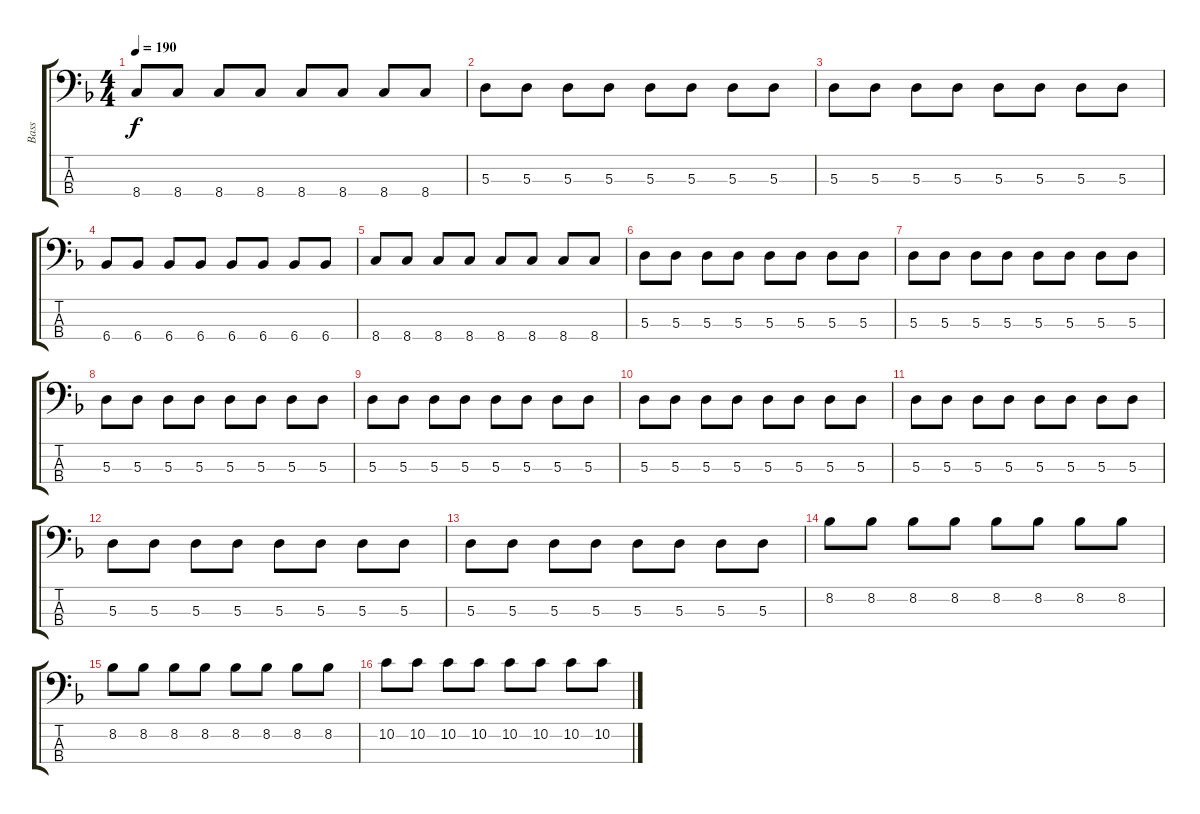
\track ("Bass" "Bass") {instrument electricbassfinger}
\staff {score tabs}
\tuning (G2 D2 A1 E1) {hide}
\ts (4 4)
\tempo 190
\clef f4
\ks f
8.4.8{dy f} 8.4.8 8.4.8 8.4.8 8.4.8 8.4.8 8.4.8 8.4.8 |
5.3.8 5.3.8 5.3.8 5.3.8 5.3.8 5.3.8 5.3.8 5.3.8 |
5.3.8 5.3.8 5.3.8 5.3.8 5.3.8 5.3.8 5.3.8 5.3.8 |
6.4.8 6.4.8 6.4.8 6.4.8 6.4.8 6.4.8 6.4.8 6.4.8 |
8.4.8 8.4.8 8.4.8 8.4.8 8.4.8 8.4.8 8.4.8 8.4.8 |
5.3.8 5.3.8 5.3.8 5.3.8 5.3.8 5.3.8 5.3.8 5.3.8 |
5.3.8 5.3.8 5.3.8 5.3.8 5.3.8 5.3.8 5.3.8 5.3.8 |
5.3.8 5.3.8 5.3.8 5.3.8 5.3.8 5.3.8 5.3.8 5.3.8 |
5.3.8 5.3.8 5.3.8 5.3.8 5.3.8 5.3.8 5.3.8 5.3.8 |
5.3.8 5.3.8 5.3.8 5.3.8 5.3.8 5.3.8 5.3.8 5.3.8 |
5.3.8 5.3.8 5.3.8 5.3.8 5.3.8 5.3.8 5.3.8 5.3.8 |
5.3.8 5.3.8 5.3.8 5.3.8 5.3.8 5.3.8 5.3.8 5.3.8 |
5.3.8 5.3.8 5.3.8 5.3.8 5.3.8 5.3.8 5.3.8 5.3.8 |
8.2.8 8.2.8 8.2.8 8.2.8 8.2.8 8.2.8 8.2.8 8.2.8 |
8.2.8 8.2.8 8.2.8 8.2.8 8.2.8 8.2.8 8.2.8 8.2.8 |
10.2.8 10.2.8 10.2.8 10.2.8 10.2.8 10.2.8 10.2.8 10.2.8
